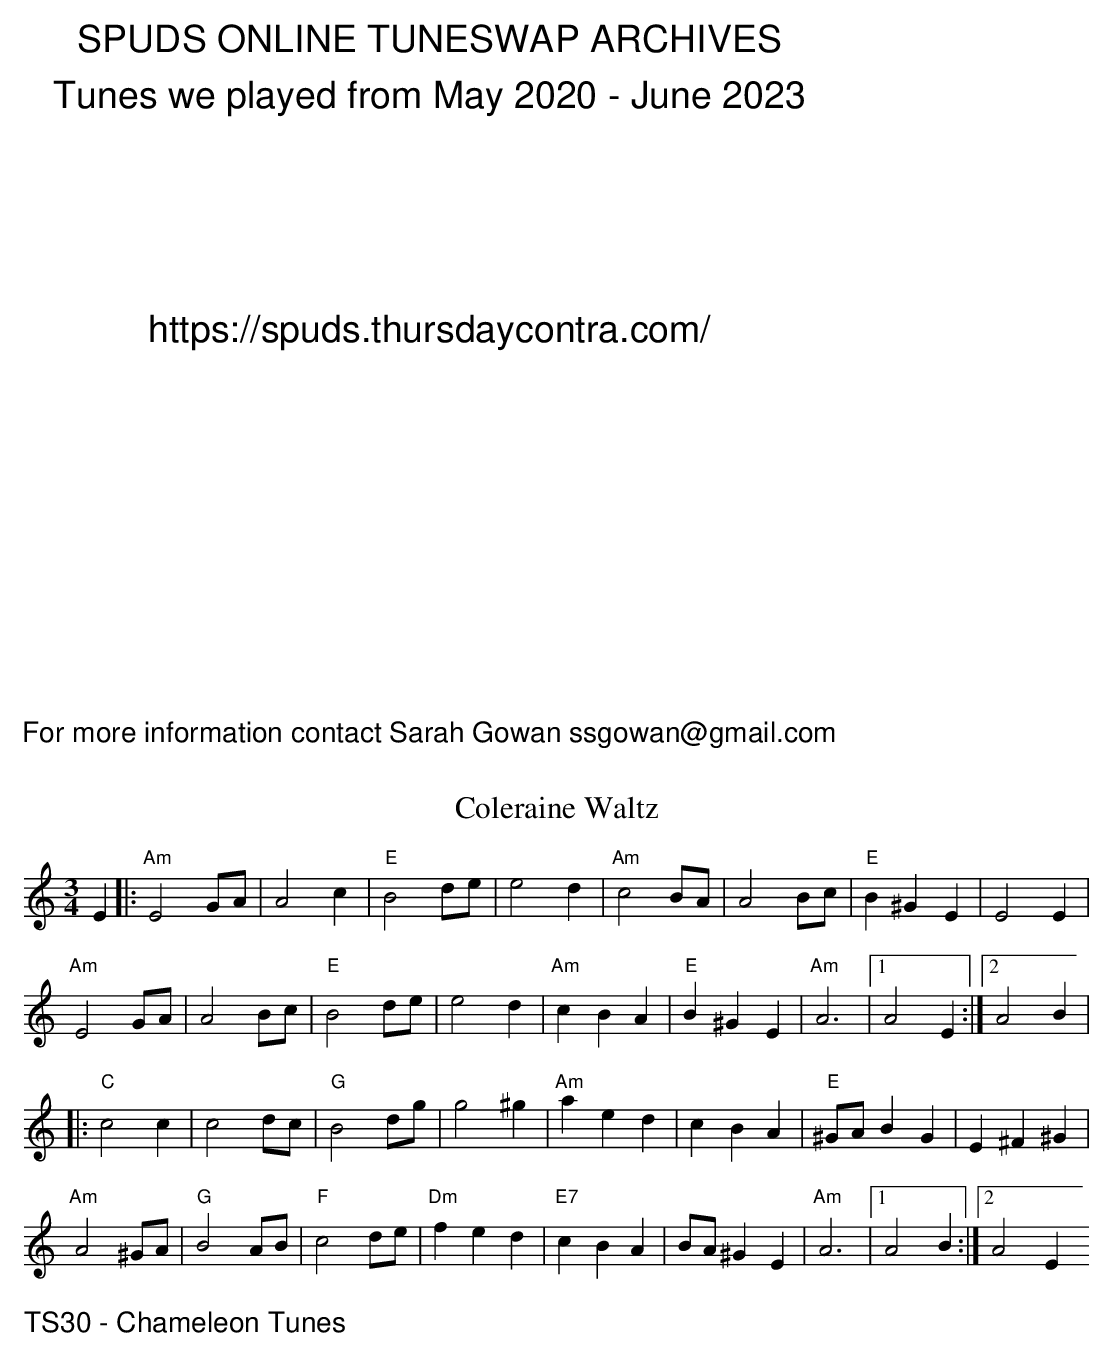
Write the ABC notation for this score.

X:1
T:Coleraine Waltz
M:3/4
L:1/8
K:Am
E2 |: "Am"E4 GA | A4 c2 | "E"B4de | e4d2 | "Am"c4 BA | A4Bc | "E"B2^G2E2 | E4E2 |
"Am"E4 GA | A4 Bc | "E"B4 de | e4d2 | "Am" c2B2A2 | "E"B2^G2E2 | "Am" A6 |1 A4 E2 :|2 A4 B2 |
|: "C" c4c2 | c4 dc  |"G"B4dg | g4^g2 | "Am"a2e2d2 | c2B2A2 | "E"^GA B2G2 | E2^F2^G2 |
"Am"A4^GA  |"G"B4AB | "F"c4de | "Dm"f2e2d2 | "E7"c2B2A2  | BA^G2E2 | "Am"A6  |1 A4 B2 :|2 A4 E2
